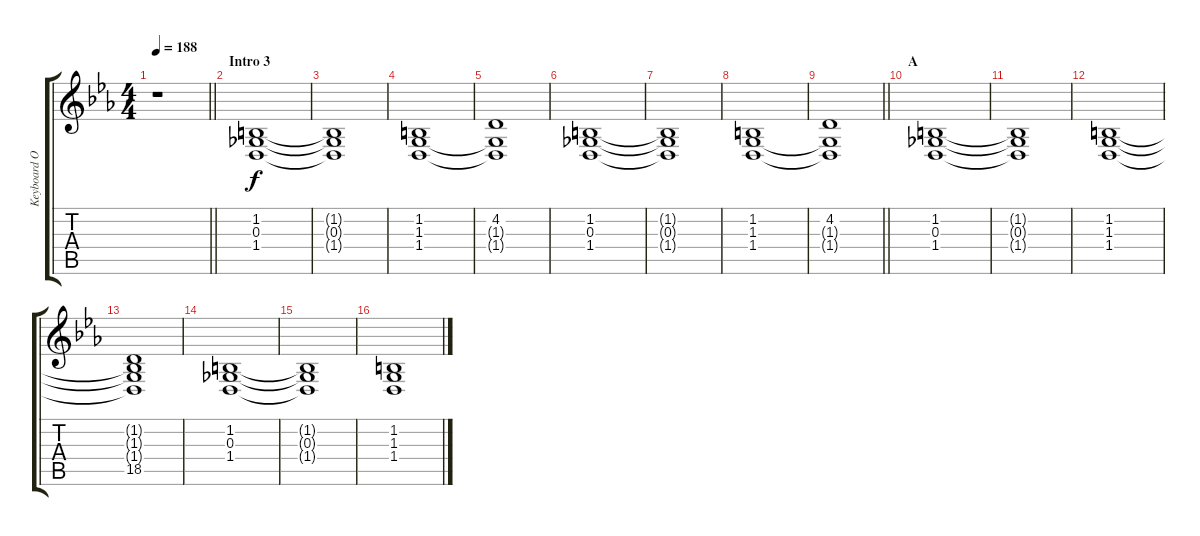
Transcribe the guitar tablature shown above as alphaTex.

\track ("Keyboard Org.3" "Keyboard O") {instrument churchorgan}
\staff {score tabs}
\tuning (Eb4 Bb3 Gb3 Db3 Ab2 Eb2) {hide}
\ts (4 4)
\tempo 188
\clef g2
\barLineRight lightlight
\ks eb
r.1{dy f} |
\section ("" "Intro 3")
(1.2 0.3 1.4).1 |
(1.2{t} 0.3{t} 1.4{t}).1 |
(1.2 1.3 1.4).1 |
(4.2 1.3{t} 1.4{t}).1 |
(1.2 0.3 1.4).1 |
(1.2{t} 0.3{t} 1.4{t}).1 |
(1.2 1.3 1.4).1 |
\barLineRight lightlight
(4.2 1.3{t} 1.4{t}).1 |
\section ("" "A")
(1.2 0.3 1.4).1 |
(1.2{t} 0.3{t} 1.4{t}).1 |
(1.2 1.3 1.4).1 |
(1.2{t} 1.3{t} 1.4{t} 18.5).1 |
(1.2 0.3 1.4).1 |
(1.2{t} 0.3{t} 1.4{t}).1 |
(1.2 1.3 1.4).1
